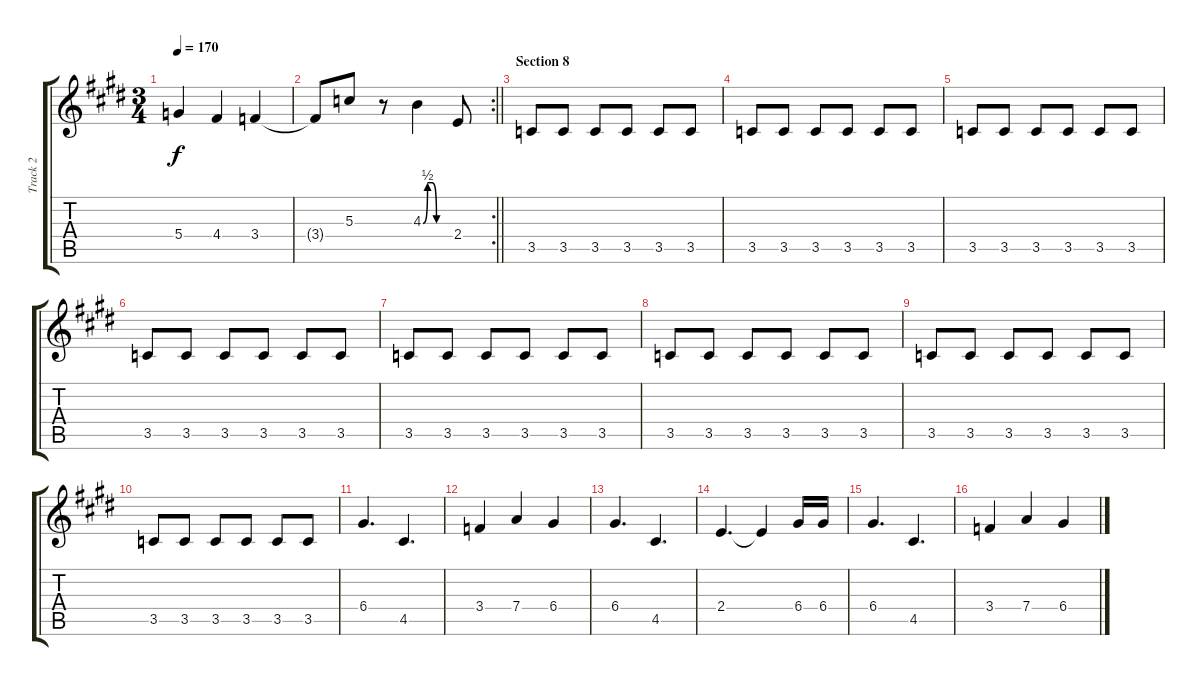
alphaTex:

\track ("Track 2" "Track 2") {instrument acousticguitarnylon}
\staff {score tabs}
\tuning (E4 B3 G3 D3 A2 E2) {hide}
\ts (3 4)
\tempo 170
\clef g2
\ks e
5.4.4{dy f} 4.4.4 3.4.4 |
\rc 2
\barLineRight lightlight
3.4{t}.8 5.3.8 r.8 4.3{be (custom 0 0 10 2 20 2 30 0 60 0)}.4 2.4.8 |
\section ("" "Section 8")
3.5.8 3.5.8 3.5.8 3.5.8 3.5.8 3.5.8 |
3.5.8 3.5.8 3.5.8 3.5.8 3.5.8 3.5.8 |
3.5.8 3.5.8 3.5.8 3.5.8 3.5.8 3.5.8 |
3.5.8 3.5.8 3.5.8 3.5.8 3.5.8 3.5.8 |
3.5.8 3.5.8 3.5.8 3.5.8 3.5.8 3.5.8 |
3.5.8 3.5.8 3.5.8 3.5.8 3.5.8 3.5.8 |
3.5.8 3.5.8 3.5.8 3.5.8 3.5.8 3.5.8 |
3.5.8 3.5.8 3.5.8 3.5.8 3.5.8 3.5.8 |
6.4.4{d} 4.5.4{d} |
3.4.4 7.4.4 6.4.4 |
6.4.4{d} 4.5.4{d} |
2.4.4{d} 2.4{t}.4 6.4.16 6.4.16 |
6.4.4{d} 4.5.4{d} |
3.4.4 7.4.4 6.4.4
